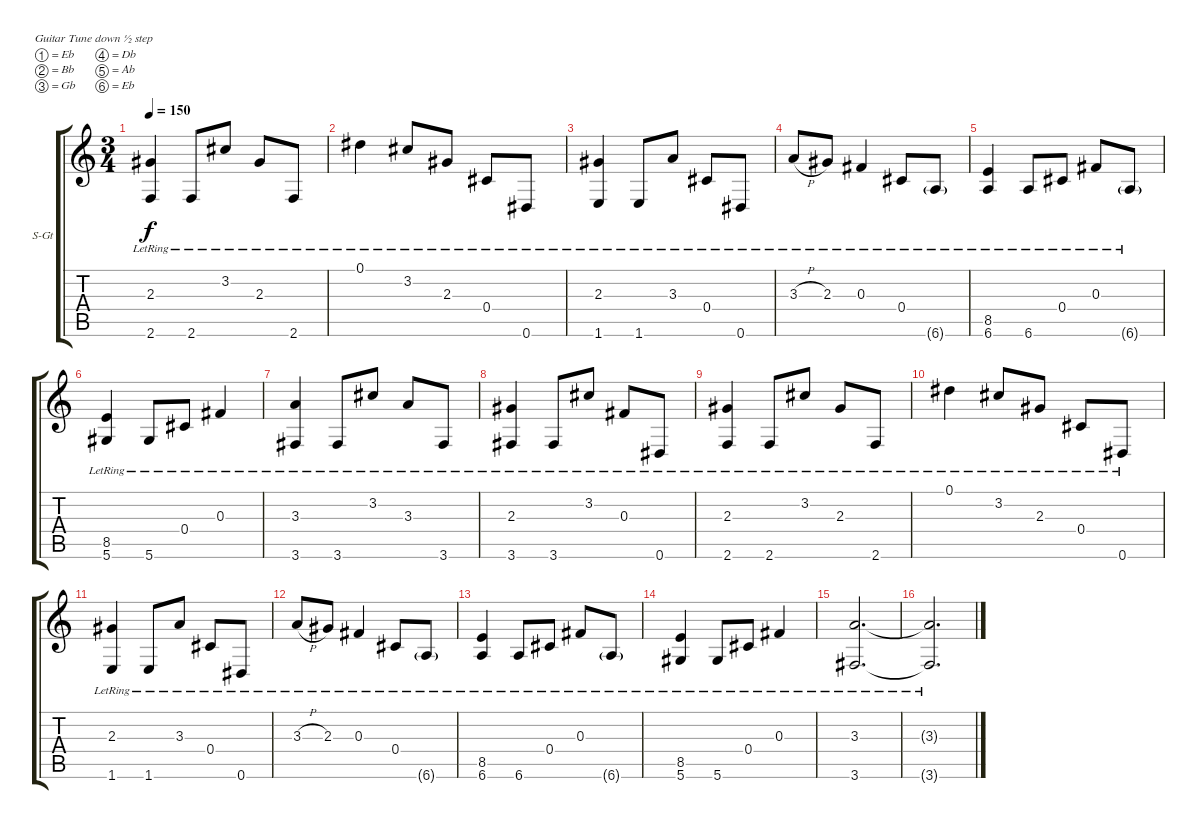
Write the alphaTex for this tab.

\defaultSystemsLayout 4
\bracketExtendMode groupsimilarinstruments
\firstSystemTrackNameOrientation horizontal
\otherSystemsTrackNameOrientation horizontal
\track ("Mark" "S-Gt") {instrument acousticguitarsteel}
\staff {score tabs}
\tuning (Eb4 Bb3 Gb3 Db3 Ab2 Eb2)
\ts (3 4)
\tempo 150
\clef g2
\ks c
(2.6{lr} 2.3{lr}).4{dy f} 2.6{lr}.8 3.2{lr}.8 2.3{lr}.8 2.6{lr}.8 |
0.1{lr}.4 3.2{lr}.8 2.3{lr}.8 0.4{lr}.8 0.6{lr}.8 |
(1.6{lr} 2.3{lr}).4 1.6{lr}.8 3.3{lr}.8 0.4{lr}.8 0.6{lr}.8 |
3.3{h lr}.8 2.3{lr}.8 0.3{lr}.4 0.4{lr}.8 6.6{g lr}.8 |
(6.6{lr} 8.5{lr}).4 6.6{lr}.8 0.4{lr}.8 0.3{lr}.8 6.6{g lr}.8 |
(5.6{lr} 8.5{lr}).4 5.6{lr}.8 0.4{lr}.8 0.3{lr}.4 |
(3.6{lr} 3.3{lr}).4 3.6{lr}.8 3.2{lr}.8 3.3{lr}.8 3.6{lr}.8 |
(3.6{lr} 2.3{lr}).4 3.6{lr}.8 3.2{lr}.8 0.3{lr}.8 0.6{lr}.8 |
(2.6{lr} 2.3{lr}).4 2.6{lr}.8 3.2{lr}.8 2.3{lr}.8 2.6{lr}.8 |
0.1{lr}.4 3.2{lr}.8 2.3{lr}.8 0.4{lr}.8 0.6{lr}.8 |
(1.6{lr} 2.3{lr}).4 1.6{lr}.8 3.3{lr}.8 0.4{lr}.8 0.6{lr}.8 |
3.3{h lr}.8 2.3{lr}.8 0.3{lr}.4 0.4{lr}.8 6.6{g lr}.8 |
(6.6{lr} 8.5{lr}).4 6.6{lr}.8 0.4{lr}.8 0.3{lr}.8 6.6{g lr}.8 |
(5.6{lr} 8.5{lr}).4 5.6{lr}.8 0.4{lr}.8 0.3{lr}.4 |
(3.6{lr} 3.3{lr}).2{d} |
(3.6{lr t} 3.3{lr t}).2{d}
